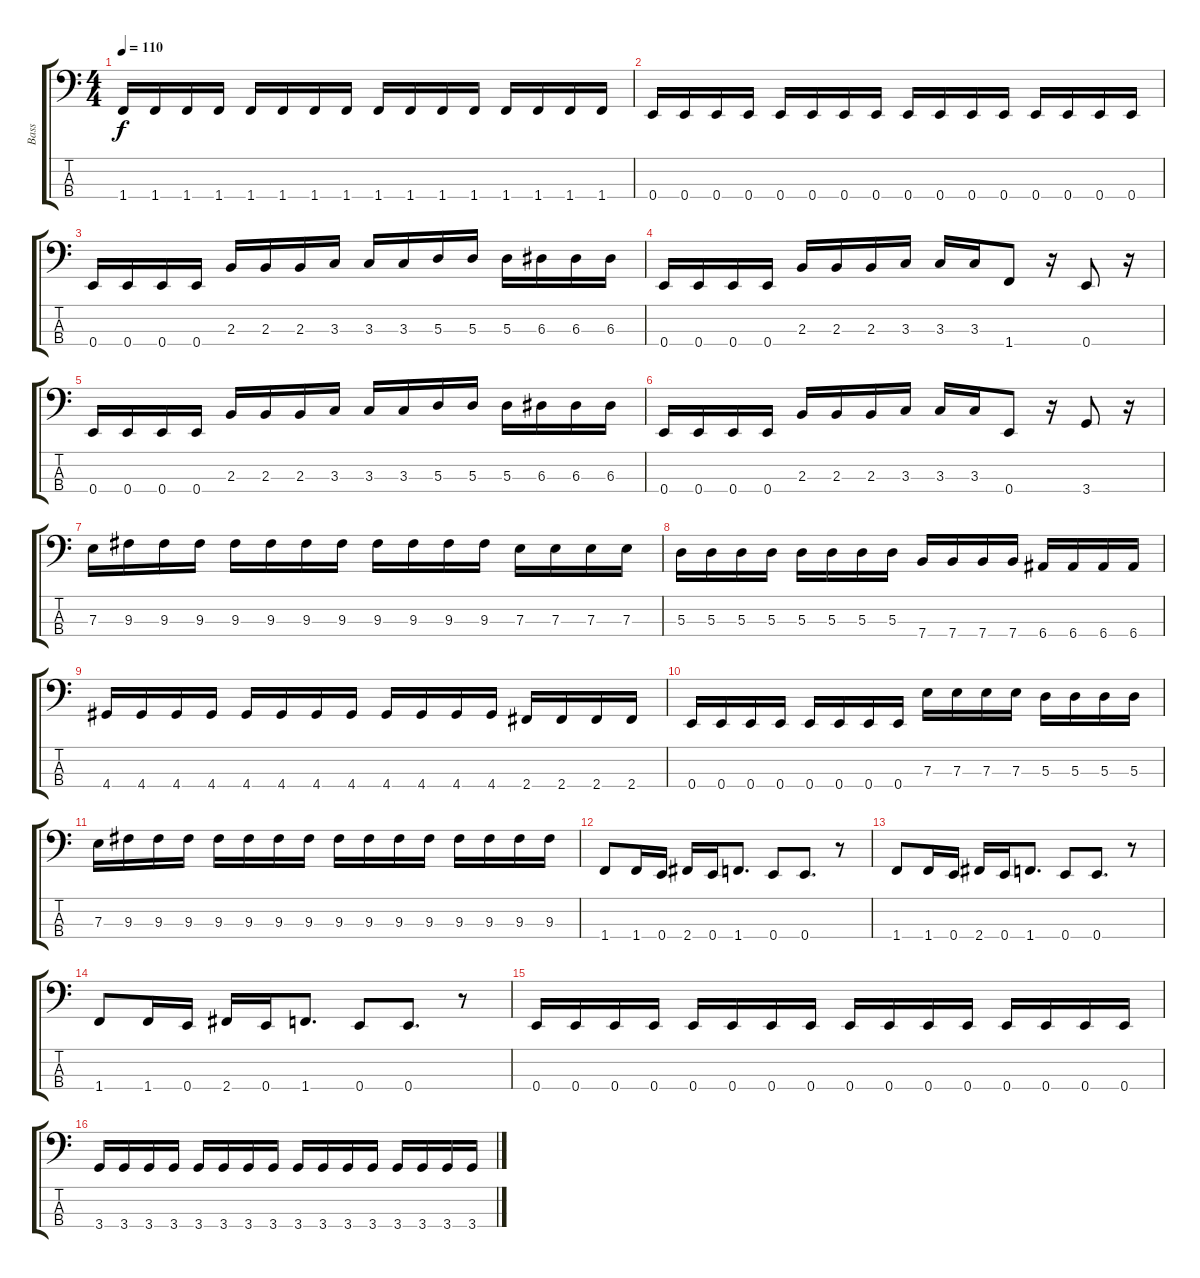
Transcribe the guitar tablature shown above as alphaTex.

\track ("Bass" "Bass") {instrument electricbassfinger}
\staff {score tabs}
\tuning (G2 D2 A1 E1) {hide}
\ts (4 4)
\tempo 110
\clef f4
\ks c
1.4.16{dy f} 1.4.16 1.4.16 1.4.16 1.4.16 1.4.16 1.4.16 1.4.16 1.4.16 1.4.16 1.4.16 1.4.16 1.4.16 1.4.16 1.4.16 1.4.16 |
0.4.16 0.4.16 0.4.16 0.4.16 0.4.16 0.4.16 0.4.16 0.4.16 0.4.16 0.4.16 0.4.16 0.4.16 0.4.16 0.4.16 0.4.16 0.4.16 |
0.4.16 0.4.16 0.4.16 0.4.16 2.3.16 2.3.16 2.3.16 3.3.16 3.3.16 3.3.16 5.3.16 5.3.16 5.3.16 6.3.16 6.3.16 6.3.16 |
0.4.16 0.4.16 0.4.16 0.4.16 2.3.16 2.3.16 2.3.16 3.3.16 3.3.16 3.3.16 1.4.8 r.16 0.4.8 r.16 |
0.4.16 0.4.16 0.4.16 0.4.16 2.3.16 2.3.16 2.3.16 3.3.16 3.3.16 3.3.16 5.3.16 5.3.16 5.3.16 6.3.16 6.3.16 6.3.16 |
0.4.16 0.4.16 0.4.16 0.4.16 2.3.16 2.3.16 2.3.16 3.3.16 3.3.16 3.3.16 0.4.8 r.16 3.4.8 r.16 |
7.3.16 9.3.16 9.3.16 9.3.16 9.3.16 9.3.16 9.3.16 9.3.16 9.3.16 9.3.16 9.3.16 9.3.16 7.3.16 7.3.16 7.3.16 7.3.16 |
5.3.16 5.3.16 5.3.16 5.3.16 5.3.16 5.3.16 5.3.16 5.3.16 7.4.16 7.4.16 7.4.16 7.4.16 6.4.16 6.4.16 6.4.16 6.4.16 |
4.4.16 4.4.16 4.4.16 4.4.16 4.4.16 4.4.16 4.4.16 4.4.16 4.4.16 4.4.16 4.4.16 4.4.16 2.4.16 2.4.16 2.4.16 2.4.16 |
0.4.16 0.4.16 0.4.16 0.4.16 0.4.16 0.4.16 0.4.16 0.4.16 7.3.16 7.3.16 7.3.16 7.3.16 5.3.16 5.3.16 5.3.16 5.3.16 |
7.3.16 9.3.16 9.3.16 9.3.16 9.3.16 9.3.16 9.3.16 9.3.16 9.3.16 9.3.16 9.3.16 9.3.16 9.3.16 9.3.16 9.3.16 9.3.16 |
1.4.8 1.4.16 0.4.16 2.4.16 0.4.16 1.4.8{d} 0.4.8 0.4.8{d} r.8 |
1.4.8 1.4.16 0.4.16 2.4.16 0.4.16 1.4.8{d} 0.4.8 0.4.8{d} r.8 |
1.4.8 1.4.16 0.4.16 2.4.16 0.4.16 1.4.8{d} 0.4.8 0.4.8{d} r.8 |
0.4.16 0.4.16 0.4.16 0.4.16 0.4.16 0.4.16 0.4.16 0.4.16 0.4.16 0.4.16 0.4.16 0.4.16 0.4.16 0.4.16 0.4.16 0.4.16 |
3.4.16 3.4.16 3.4.16 3.4.16 3.4.16 3.4.16 3.4.16 3.4.16 3.4.16 3.4.16 3.4.16 3.4.16 3.4.16 3.4.16 3.4.16 3.4.16
